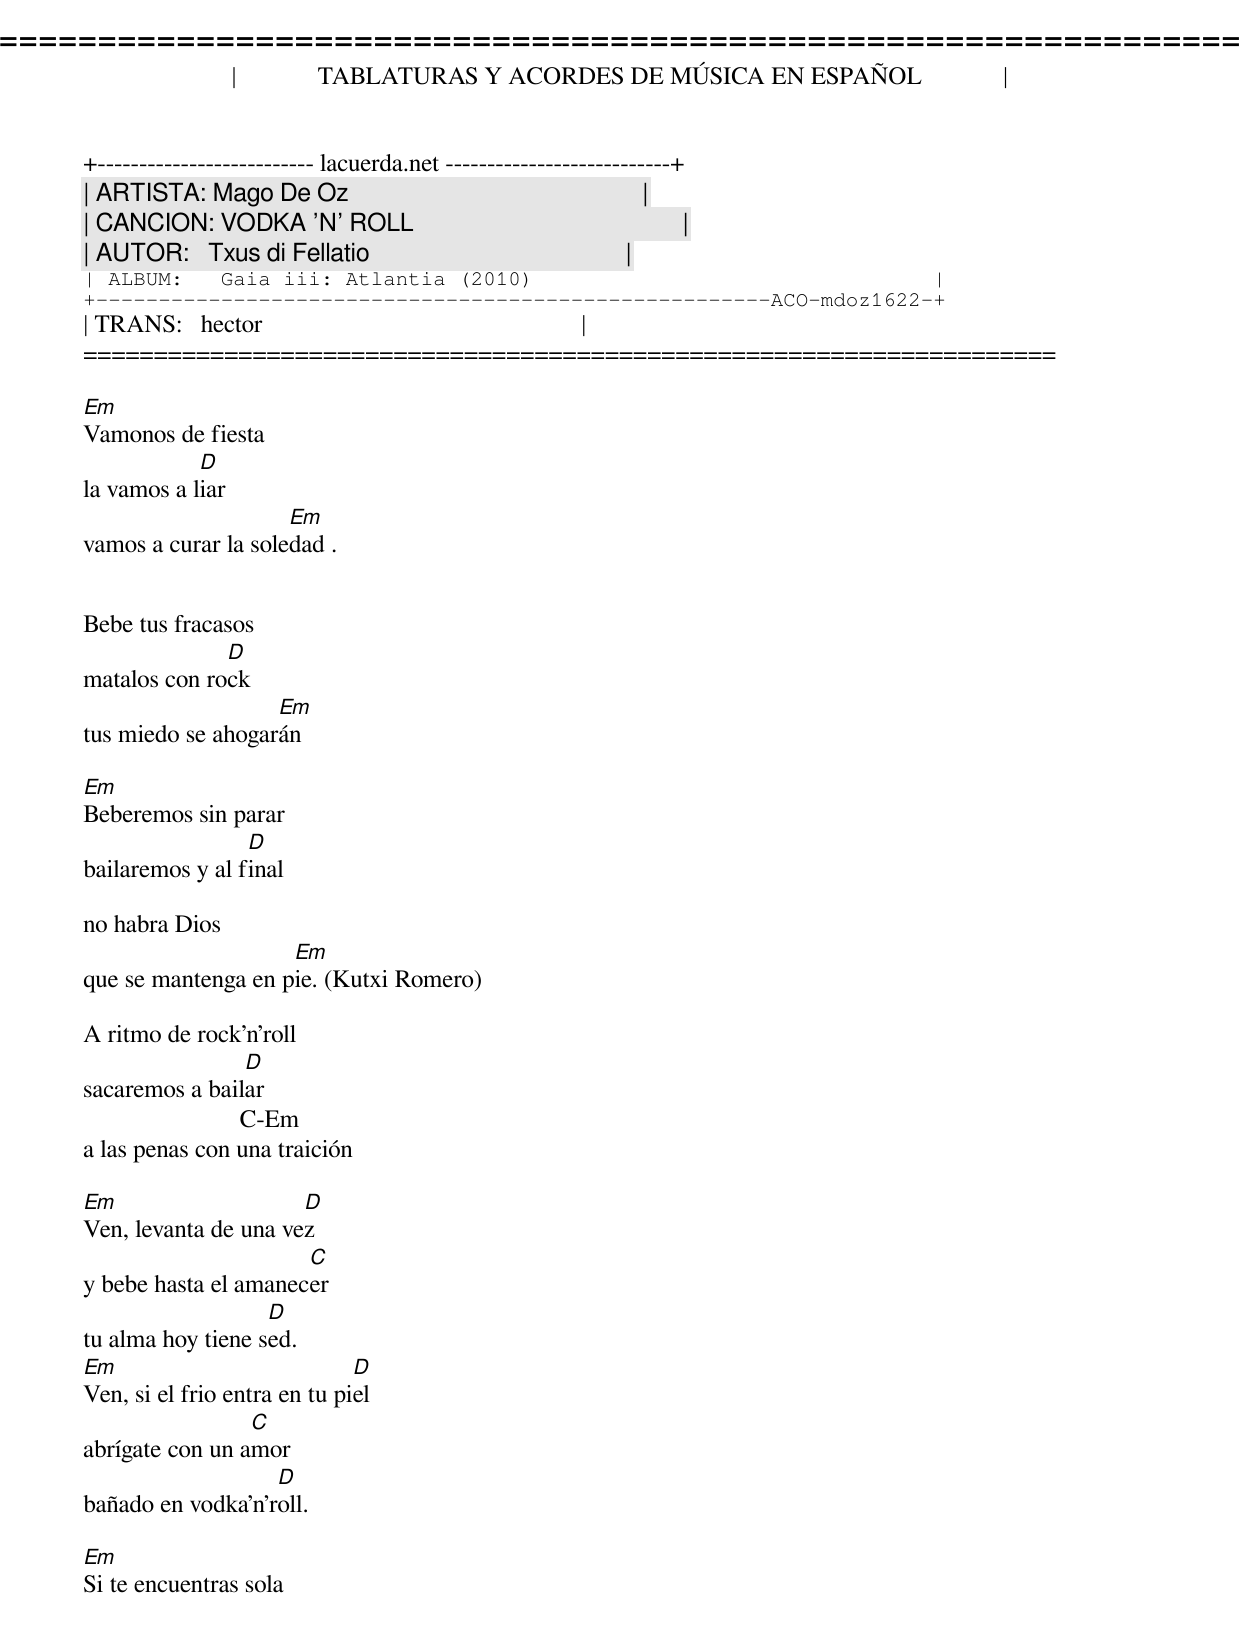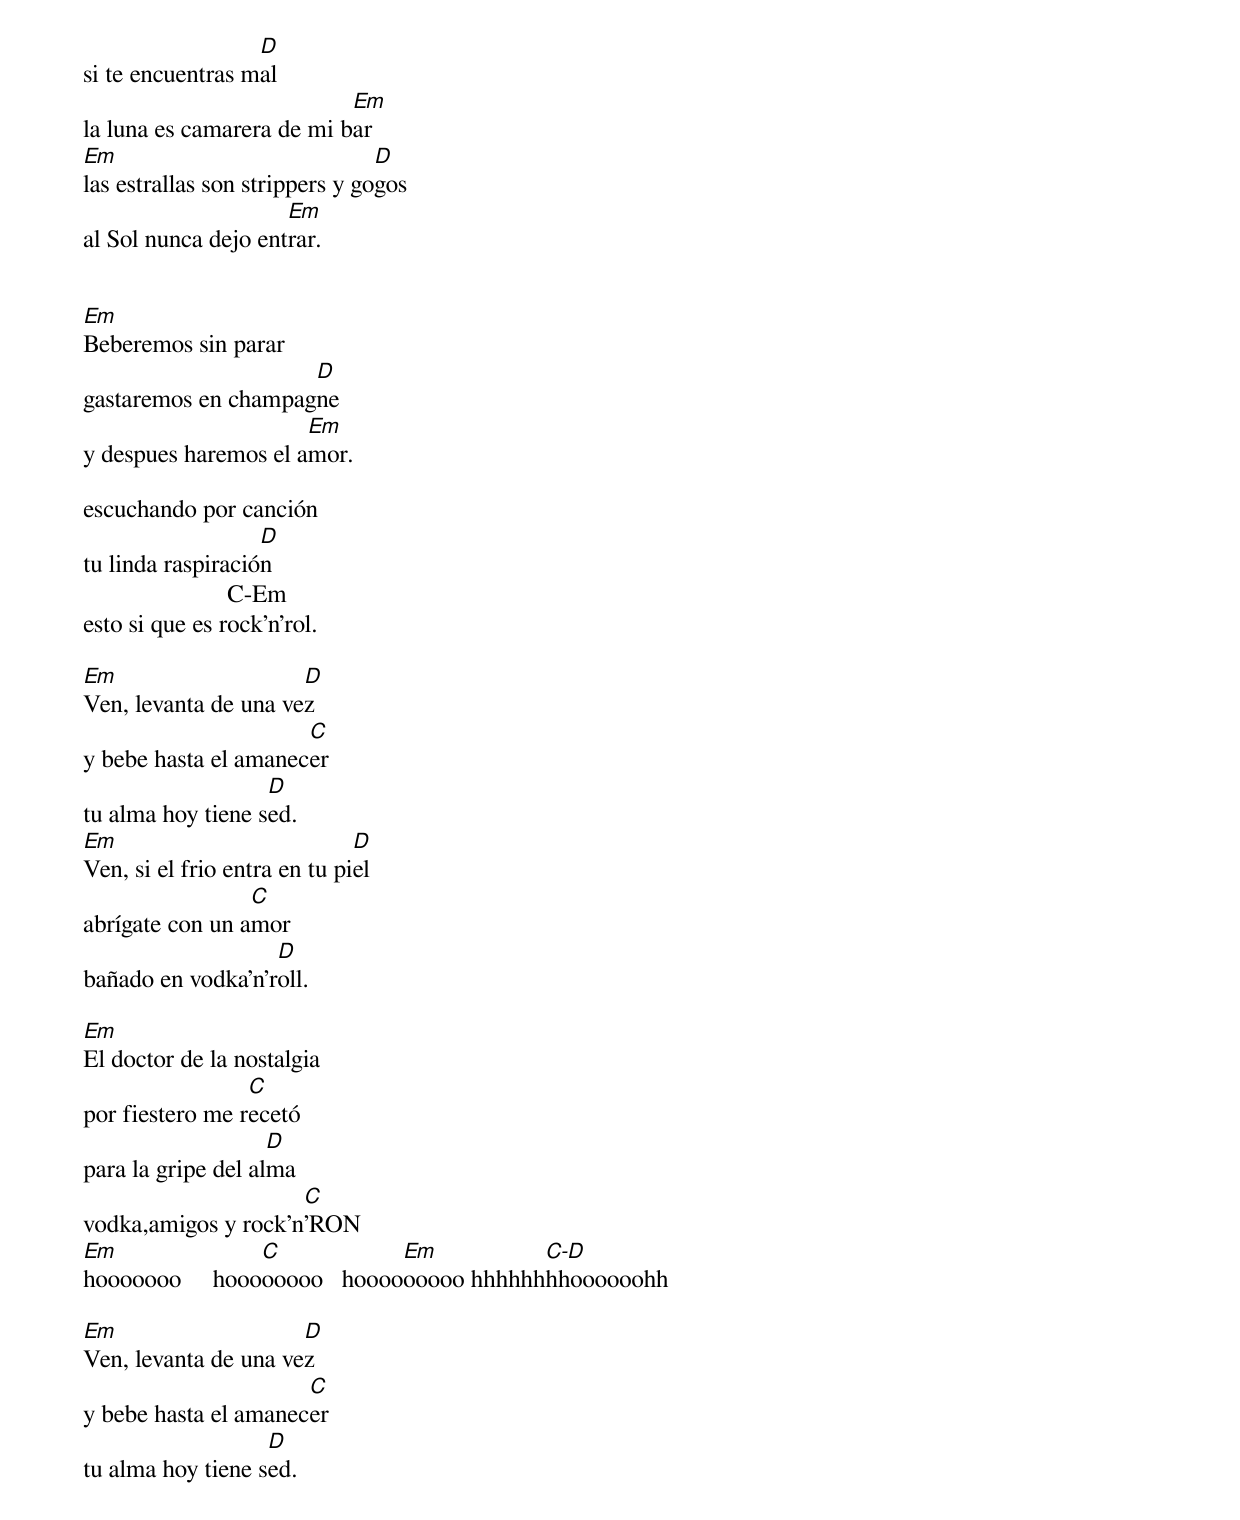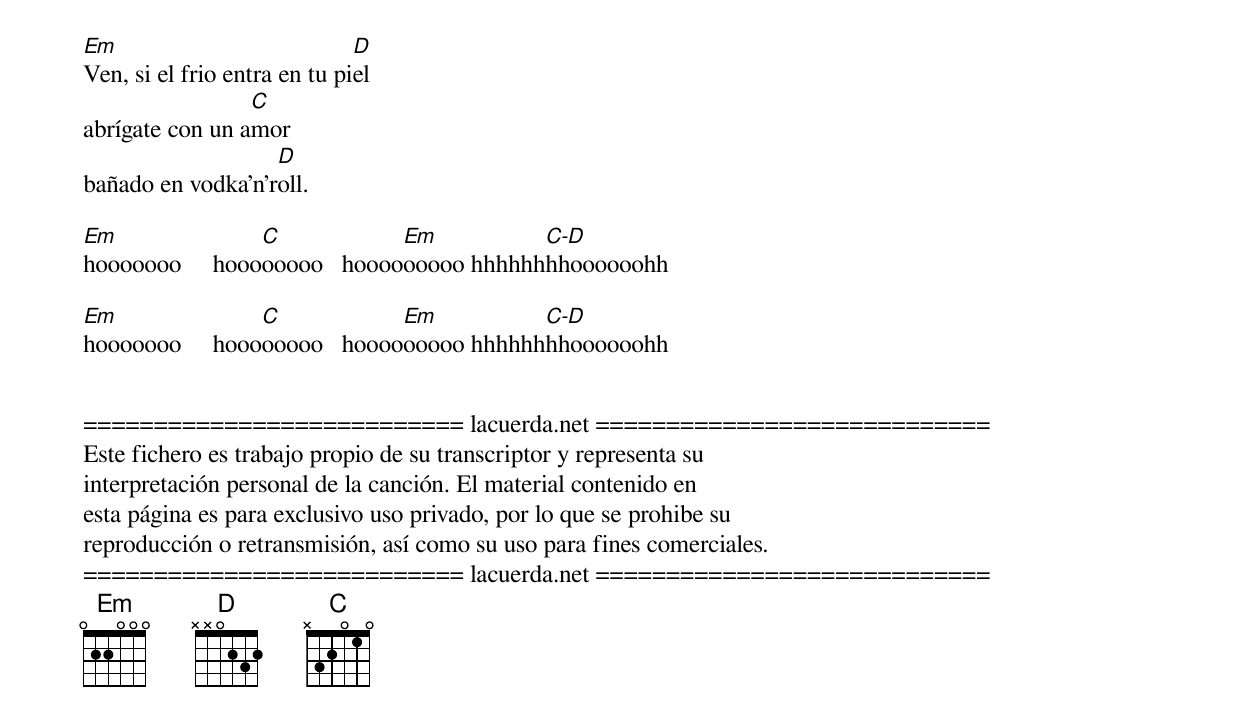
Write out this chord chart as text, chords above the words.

=====================================================================
|             TABLATURAS Y ACORDES DE MÚSICA EN ESPAÑOL             |
+-------------------------- lacuerda.net ---------------------------+
| ARTISTA: Mago De Oz                                               |
| CANCION: VODKA 'N' ROLL                                           |
| AUTOR:   Txus di Fellatio                                         |
| ALBUM:   Gaia iii: Atlantia (2010)                                |
+------------------------------------------------------ACO-mdoz1622-+
| TRANS:   hector                                                   |
=====================================================================

Em
Vamonos de fiesta
            D
la vamos a liar
                     Em
vamos a curar la soledad .


Bebe tus fracasos
              D
matalos con rock
                   Em
tus miedo se ahogarán

Em
Beberemos sin parar
                 D
bailaremos y al final

no habra Dios
                    Em
que se mantenga en pie. (Kutxi Romero)

A ritmo de rock'n'roll
                D
sacaremos a bailar
                         C-Em
a las penas con una traición

Em                    D
Ven, levanta de una vez
                      C
y bebe hasta el amanecer
                   D
tu alma hoy tiene sed.
Em                            D
Ven, si el frio entra en tu piel
                 C
abrígate con un amor
                   D
bañado en vodka'n'roll.

Em
Si te encuentras sola
                  D
si te encuentras mal
                           Em
la luna es camarera de mi bar
Em                              D
las estrallas son strippers y gogos
                     Em
al Sol nunca dejo entrar.


Em
Beberemos sin parar
                     D
gastaremos en champagne
                      Em
y despues haremos el amor.

escuchando por canción
                   D
tu linda raspiración
                       C-Em
esto si que es rock'n'rol.

Em                    D
Ven, levanta de una vez
                      C
y bebe hasta el amanecer
                   D
tu alma hoy tiene sed.
Em                            D
Ven, si el frio entra en tu piel
                 C
abrígate con un amor
                   D
bañado en vodka'n'roll.

Em
El doctor de la nostalgia
                 C
por fiestero me recetó
                    D
para la gripe del alma
                     C
vodka,amigos y rock'n'RON
Em               C            Em          C-D
hooooooo     hoooooooo   hooooooooo hhhhhhhhoooooohh

Em                    D
Ven, levanta de una vez
                      C
y bebe hasta el amanecer
                   D
tu alma hoy tiene sed.
Em                            D
Ven, si el frio entra en tu piel
                 C
abrígate con un amor
                   D
bañado en vodka'n'roll.

Em               C            Em          C-D
hooooooo     hoooooooo   hooooooooo hhhhhhhhoooooohh

Em               C            Em          C-D
hooooooo     hoooooooo   hooooooooo hhhhhhhhoooooohh


=========================== lacuerda.net ============================
Este fichero es trabajo propio de su transcriptor y representa su
interpretación personal de la canción. El material contenido en
esta página es para exclusivo uso privado, por lo que se prohibe su
reproducción o retransmisión, así como su uso para fines comerciales.
=========================== lacuerda.net ============================
